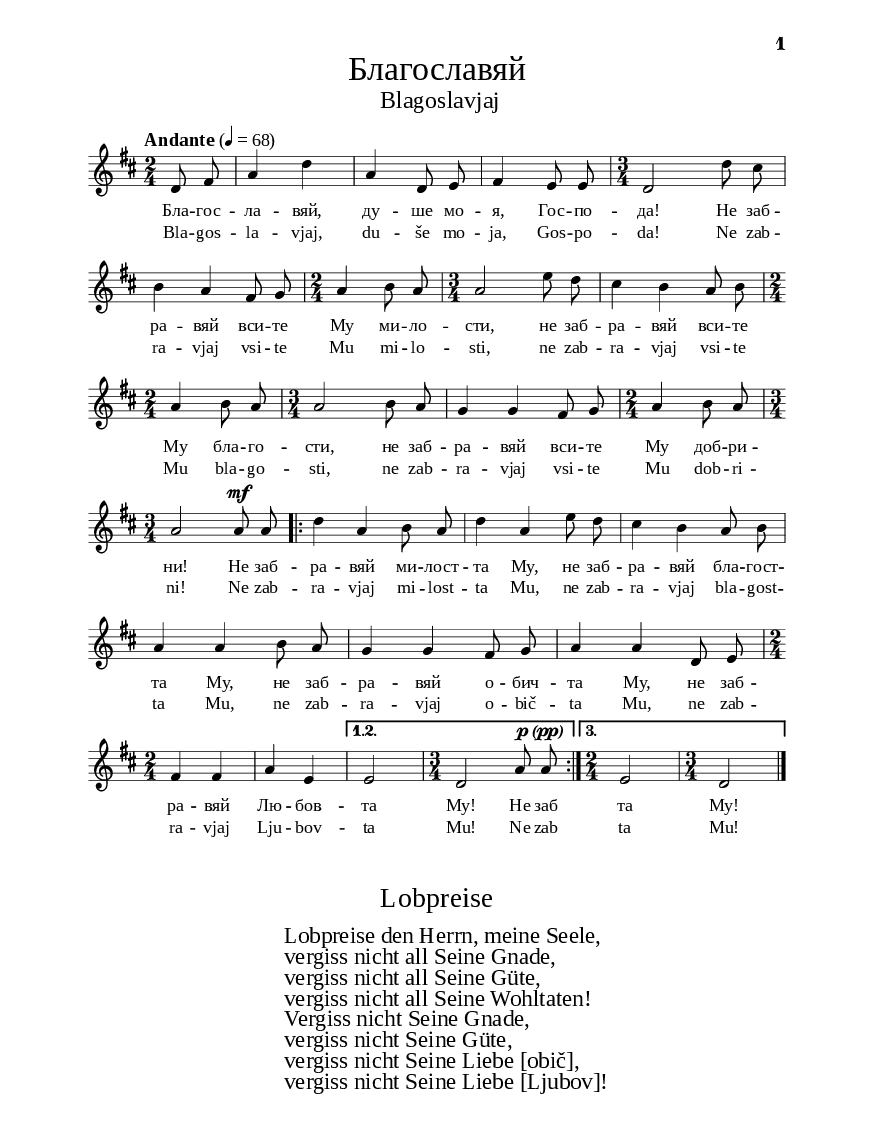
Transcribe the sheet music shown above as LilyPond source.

\version "2.24.4"

% include paper part and global functions
\include "include/globals.ily"

\bookpart {
  \label #'ref024
  \tocItem \markup "Благославяй – Blagoslavjaj"
  \include "include/bookpart-paper.ily"
  \score {
    \include "include/score-layout.ily"

    \new Voice \absolute {
      \clef treble
      \key d \major
      \time 2/4
      \tempoFunc "Andante" 4 "68"
      \autoBeamOff
      \partial 4

      d'8 fis'8 | a'4 d''4 | a'4 d'8 e'8 | fis'4 e'8 e'8  |
      \time 3/4  d'2 d''8 cis''8 | \break b'4 a'4 fis'8 g'8 | \time 2/4  a'4 b'8 a'8 | \time 3/4  a'2 e''8 d''8 |
      cis''4 b'4 a'8 b'8|  \break \time 2/4 a'4 b'8 a'8 | \time 3/4 a'2 b'8 a'8 |
      g'4 g'4 fis'8 g'8 | \time 2/4  a'4 b'8 a'8 | \break \time 3/4  a'2
      a'8^\mf a'8
      \repeat volta 3 {
        d''4 a'4 b'8 a'8 |  d''4 a'4 e''8 d''8 |  cis''4 b'4 a'8 b'8 \break |
        a'4 a'4 b'8 a'8 | g'4 g'4 fis'8 g'8 | a'4 a'4 d'8 e'8 \time 2/4 \break |
        fis'4 fis'4 | a'4  e'4 |
      } \alternative {
        {
          e'2  | \time 3/4 d'2 a'8  a'8^\markup {
            \center-align \concat {
              \dynamic p
              \normal-text { \bold { \italic " (" } }
              \dynamic pp
              \normal-text { \bold { \italic ")" } }
            }
          } |
        }
        { \time 2/4 e'2 | \time 3/4  d'2 \bar "|." }
      }
    }

    \addlyrics {
      Бла -- гос --
      ла -- вяй, ду -- ше мо -- я, Гос -- по -- да!
      Не заб -- ра -- вяй вси -- те Му ми -- ло --
      сти, не заб -- ра -- вяй вси -- те Му бла -- го
      -- сти, не заб -- ра -- вяй вси -- те Му доб --
      ри -- ни! Не заб -- ра -- вяй ми -- лост -- та
      Му, не заб -- ра -- вяй бла -- гост -- та Му, не
      заб -- ра -- вяй о -- бич -- та Му, не заб -- ра
      -- вяй Лю -- бов -- та Му! Не заб та Му!
    }

    \addlyrics {
      Bla -- gos --
      la -- vjaj, du -- še mo -- ja, Gos -- po -- da!
      Ne zab -- ra -- vjaj vsi -- te Mu mi -- lo --
      sti, ne zab -- ra -- vjaj vsi -- te Mu bla -- go
      -- sti, ne zab -- ra -- vjaj vsi -- te Mu dob --
      ri -- ni! Ne zab -- ra -- vjaj mi -- lost -- ta
      Mu, ne zab -- ra -- vjaj bla -- gost -- ta Mu, ne
      zab -- ra -- vjaj o -- bič -- ta Mu, ne zab -- ra
      -- vjaj Lju -- bov -- ta Mu! Ne zab ta Mu!
    }


    \header {
      title = \titleFunc "Благославяй" " Blagoslavjaj"
    }

    \midi{}

  } % score



  \markup \vspace #2
  % include foreign translation(s) of the song
  \version "2.24.4"

\markup \fill-line { \fontsize #deTitleFontSize "Lobpreise" }
\markup \null
\markup \null
\markup \abs-fontsize #11 {
  \fill-line {
  \override #`(baseline-skip . ,deCoupletBaselineSkip)

  \column {
    \line {
      \bold "  "
      \column {
       "Lobpreise den Herrn, meine Seele,"
       "vergiss nicht all Seine Gnade,"
       "vergiss nicht all Seine Güte,"
       "vergiss nicht all Seine Wohltaten!"
       "Vergiss nicht Seine Gnade,"
       "vergiss nicht Seine Güte,"
       "vergiss nicht Seine Liebe [obič],"
       "vergiss nicht Seine Liebe [Ljubov]!"
      }
    }
  }
  }
}


} % bookpart
